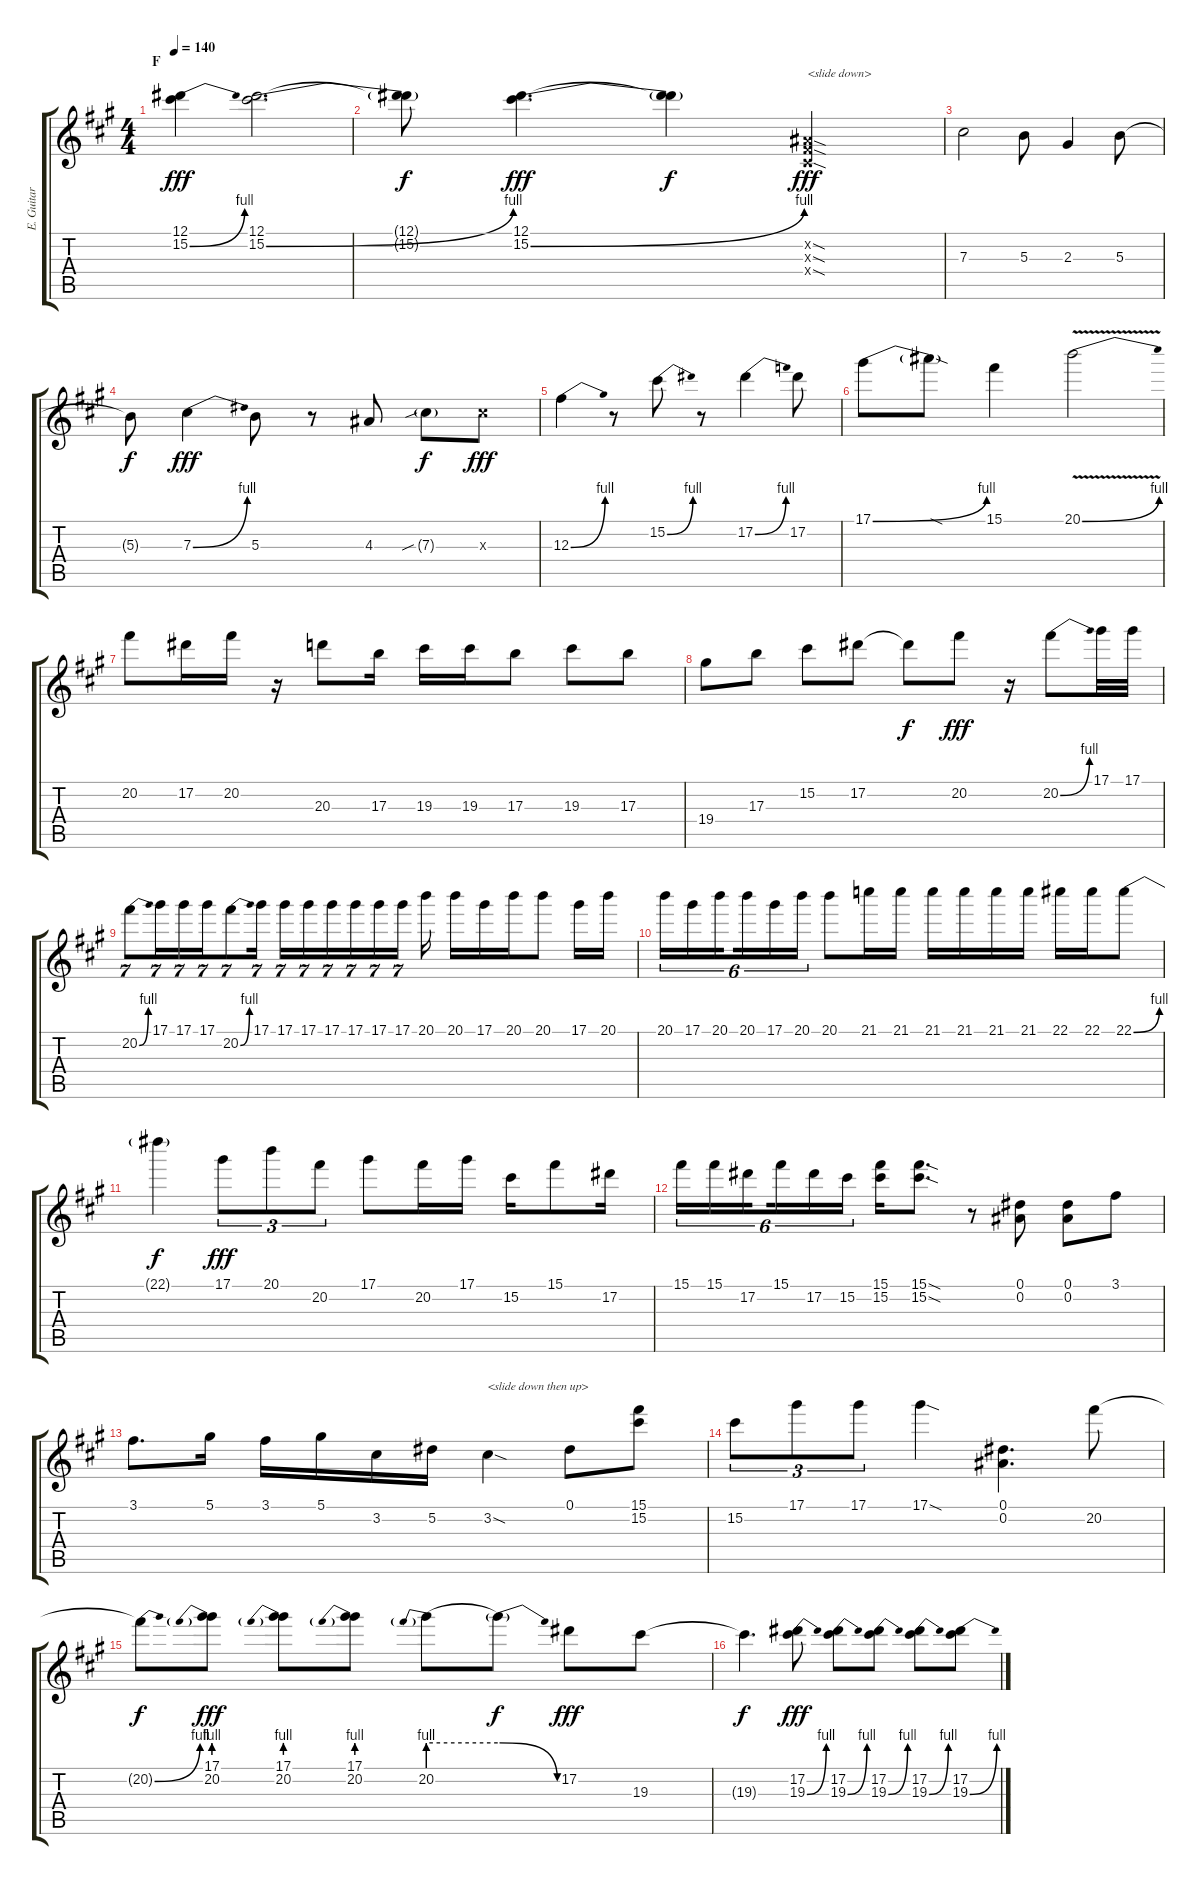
\track ("E. Guitar III" "E. Guitar ") {instrument overdrivenguitar}
\staff {score tabs}
\tuning (Eb4 Bb3 Gb3 Db3 Ab2 Eb2) {hide}
\ts (4 4)
\section ("" "F")
\tempo 140
\clef g2
\ks a
(12.1 15.2{be (bend 0 0 60 4)}).4{dy fff} (12.1 15.2{be (bend 0 0 60 4)}).2{d} |
(12.1{t} 15.2{t}).8{dy f} (12.1 15.2{be (bend 0 0 60 4)}).4{d dy fff} (12.1{t} 15.2{t}).4{dy f} (0.2{sod x} 0.3{sod x} 0.4{sod x}).4{txt "<slide down>" dy fff} |
7.3.2 5.3.8 2.3.4 5.3.8 |
5.3{t}.8{dy f} 7.3{be (bend 0 0 60 4)}.4{dy fff} 5.3.8 r.8 4.3.8 7.3{sib g}.8{dy f} 7.3{x}.8{dy fff} |
12.3{be (bend 0 0 60 4)}.4 r.8 15.2{be (bend 0 0 60 4)}.8 r.8 17.2{be (bend 0 0 60 4)}.4 17.2.8 |
17.1{be (bend 0 0 60 4)}.8 17.1{sod t}.8 15.1.4 20.1{be (bend 0 0 60 4) v}.2 |
20.2.8 17.2.16 20.2.16 r.16 20.3.8 17.3.16 19.3.16 19.3.16 17.3.8 19.3.8 17.3.8 |
19.4.8 17.3.8 15.2.8 17.2.8 17.2{t}.8{dy f} 20.2.8{dy fff} r.16 20.2{be (bend 0 0 60 4)}.8 17.1.32 17.1.32 |
20.2{be (bend 0 0 60 4)}.8{tu (7 4)} 17.1.16{tu (7 4)} 17.1.16{tu (7 4)} 17.1.16{tu (7 4)} 20.2{be (bend 0 0 60 4)}.8{tu (7 4)} 17.1.16{tu (7 4)} 17.1.16{tu (7 4)} 17.1.16{tu (7 4)} 17.1.16{tu (7 4)} 17.1.16{tu (7 4)} 17.1.16{tu (7 4)} 17.1.16{tu (7 4)} 20.1.16 20.1.16 17.1.16 20.1.16 20.1.8 17.1.16 20.1.16 |
20.1.16{tu (6 4)} 17.1.16{tu (6 4)} 20.1.16{tu (6 4) beam splitsecondary} 20.1.16{tu (6 4)} 17.1.16{tu (6 4)} 20.1.16{tu (6 4)} 20.1.8 21.1.16 21.1.16 21.1.16 21.1.16 21.1.16 21.1.16 22.1.16 22.1.16 22.1{be (bend 0 0 60 4)}.8 |
22.1{t}.4{dy f} 17.1.8{tu (3 2) dy fff} 20.1.8{tu (3 2)} 20.2.8{tu (3 2)} 17.1.8 20.2.16 17.1.16 15.2.16 15.1.8 17.2.16 |
15.1.16{tu (6 4)} 15.1.16{tu (6 4)} 17.2.16{tu (6 4) beam splitsecondary} 15.1.16{tu (6 4)} 17.2.16{tu (6 4)} 15.2.16{tu (6 4)} (15.1 15.2).16 (15.1{sod} 15.2{sod}).8{d} r.8 (0.1 0.2).8 (0.1 0.2).8 3.1.8 |
3.1.8{d} 5.1.16 3.1.16 5.1.16 3.2.16 5.2.16 3.2{sod}.4{txt "<slide down then up>"} 0.1.8 (15.1 15.2).8 |
15.2.8{tu (3 2)} 17.1.8{tu (3 2)} 17.1.8{tu (3 2)} 17.1{sod}.4 (0.1 0.2).4{d} 20.2.8 |
20.2{be (bend 0 0 60 4) t}.8{dy f} (17.1 20.2{be (prebend 0 4 60 4)}).8{dy fff} (17.1 20.2{be (prebend 0 4 60 4)}).8 (17.1 20.2{be (prebend 0 4 60 4)}).8 20.2{be (prebend 0 4 60 4)}.8 20.2{be (release 0 4 60 0) t}.8{dy f} 17.2.8{dy fff} 19.3.8 |
19.3{t}.4{d dy f} (17.2 19.3{be (bend 0 0 60 4)}).8{dy fff} (17.2 19.3{be (bend 0 0 60 4)}).8 (17.2 19.3{be (bend 0 0 60 4)}).8 (17.2 19.3{be (bend 0 0 60 4)}).8 (17.2 19.3{be (bend 0 0 60 4)}).8
